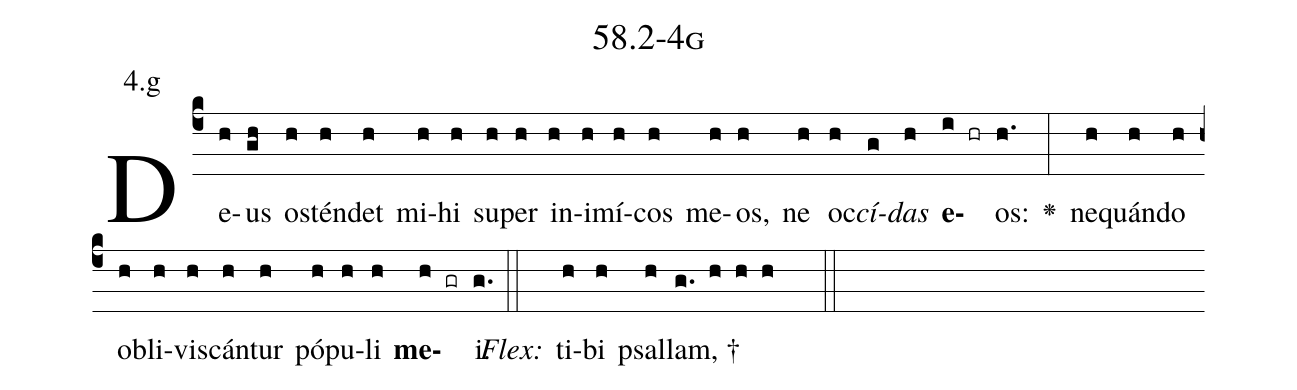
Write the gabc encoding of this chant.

name: 58.2-4g;
annotation: 4.g;
%%
(c4)De(h)us(gh) os(h)tén(h)det(h) mi(h)hi(h) su(h)per(h) in(h)i(h)mí(h)cos(h) me(h)os,(h) ne(h) oc(h)<i>cí</i>(g)<i>das</i>(h) <b>e</b>(i hr)os:(h.) <v>\greheightstar</v>(:) ne(h)quán(h)do(h) ob(h)li(h)vis(h)cán(h)tur(h) pó(h)pu(h)li(h) <b>me</b>(h gr)i.(g.) (::)
<i>Flex:</i>()  ti(h)bi(h) psal(h)lam, †(g. h h h  ::)

%E(h) u(h) o(h) u(h) a(h) e.(g.) (::)
